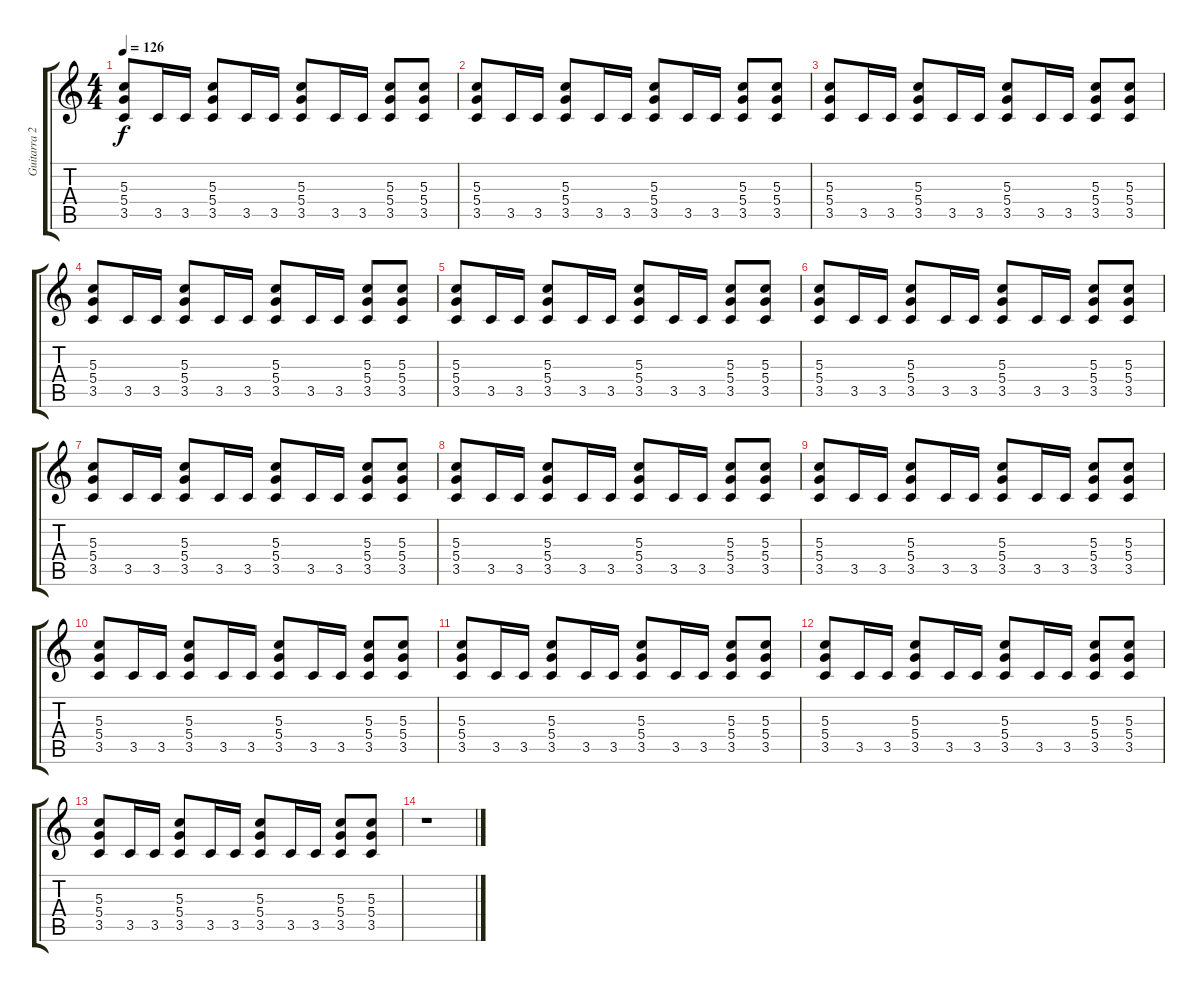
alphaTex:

\track ("Guitarra 2" "Guitarra 2") {instrument distortionguitar}
\staff {score tabs}
\tuning (E4 B3 G3 D3 A2 E2) {hide}
\ts (4 4)
\tempo 126
\clef g2
\ks c
(5.3 5.4 3.5).8{dy f} 3.5.16 3.5.16 (5.3 5.4 3.5).8 3.5.16 3.5.16 (5.3 5.4 3.5).8 3.5.16 3.5.16 (5.3 5.4 3.5).8 (5.3 5.4 3.5).8 |
(5.3 5.4 3.5).8 3.5.16 3.5.16 (5.3 5.4 3.5).8 3.5.16 3.5.16 (5.3 5.4 3.5).8 3.5.16 3.5.16 (5.3 5.4 3.5).8 (5.3 5.4 3.5).8 |
(5.3 5.4 3.5).8 3.5.16 3.5.16 (5.3 5.4 3.5).8 3.5.16 3.5.16 (5.3 5.4 3.5).8 3.5.16 3.5.16 (5.3 5.4 3.5).8 (5.3 5.4 3.5).8 |
(5.3 5.4 3.5).8 3.5.16 3.5.16 (5.3 5.4 3.5).8 3.5.16 3.5.16 (5.3 5.4 3.5).8 3.5.16 3.5.16 (5.3 5.4 3.5).8 (5.3 5.4 3.5).8 |
(5.3 5.4 3.5).8 3.5.16 3.5.16 (5.3 5.4 3.5).8 3.5.16 3.5.16 (5.3 5.4 3.5).8 3.5.16 3.5.16 (5.3 5.4 3.5).8 (5.3 5.4 3.5).8 |
(5.3 5.4 3.5).8 3.5.16 3.5.16 (5.3 5.4 3.5).8 3.5.16 3.5.16 (5.3 5.4 3.5).8 3.5.16 3.5.16 (5.3 5.4 3.5).8 (5.3 5.4 3.5).8 |
(5.3 5.4 3.5).8 3.5.16 3.5.16 (5.3 5.4 3.5).8 3.5.16 3.5.16 (5.3 5.4 3.5).8 3.5.16 3.5.16 (5.3 5.4 3.5).8 (5.3 5.4 3.5).8 |
(5.3 5.4 3.5).8 3.5.16 3.5.16 (5.3 5.4 3.5).8 3.5.16 3.5.16 (5.3 5.4 3.5).8 3.5.16 3.5.16 (5.3 5.4 3.5).8 (5.3 5.4 3.5).8 |
(5.3 5.4 3.5).8 3.5.16 3.5.16 (5.3 5.4 3.5).8 3.5.16 3.5.16 (5.3 5.4 3.5).8 3.5.16 3.5.16 (5.3 5.4 3.5).8 (5.3 5.4 3.5).8 |
(5.3 5.4 3.5).8 3.5.16 3.5.16 (5.3 5.4 3.5).8 3.5.16 3.5.16 (5.3 5.4 3.5).8 3.5.16 3.5.16 (5.3 5.4 3.5).8 (5.3 5.4 3.5).8 |
(5.3 5.4 3.5).8 3.5.16 3.5.16 (5.3 5.4 3.5).8 3.5.16 3.5.16 (5.3 5.4 3.5).8 3.5.16 3.5.16 (5.3 5.4 3.5).8 (5.3 5.4 3.5).8 |
(5.3 5.4 3.5).8 3.5.16 3.5.16 (5.3 5.4 3.5).8 3.5.16 3.5.16 (5.3 5.4 3.5).8 3.5.16 3.5.16 (5.3 5.4 3.5).8 (5.3 5.4 3.5).8 |
(5.3 5.4 3.5).8 3.5.16 3.5.16 (5.3 5.4 3.5).8 3.5.16 3.5.16 (5.3 5.4 3.5).8 3.5.16 3.5.16 (5.3 5.4 3.5).8 (5.3 5.4 3.5).8 |
r.1
